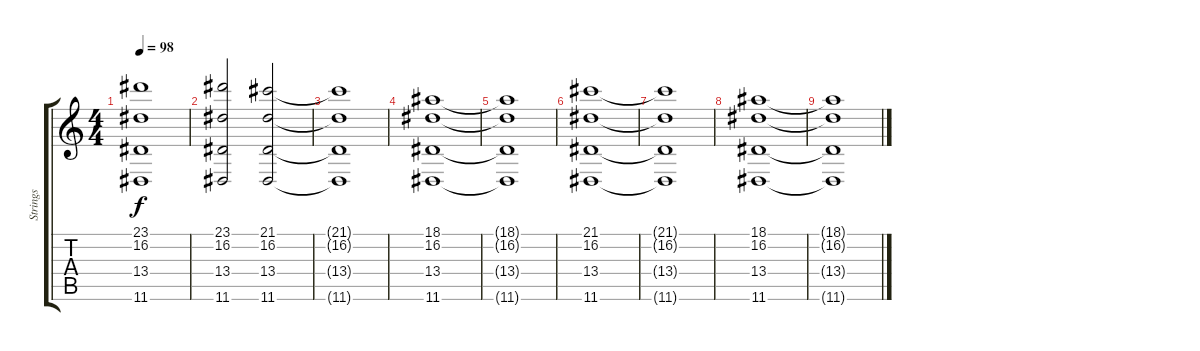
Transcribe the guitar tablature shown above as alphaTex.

\track ("Strings" "Strings") {instrument stringensemble2}
\staff {score tabs}
\tuning (E4 B3 G3 D3 A2 E2) {hide}
\ts (4 4)
\tempo 98
\clef g2
\ks c
(23.1{t} 16.2{t} 13.4{t} 11.6{t}).1{dy f} |
(23.1 16.2 13.4 11.6).2 (21.1 16.2 13.4 11.6).2 |
(21.1{t} 16.2{t} 13.4{t} 11.6{t}).1 |
(18.1 16.2 13.4 11.6).1 |
(18.1{t} 16.2{t} 13.4{t} 11.6{t}).1 |
(21.1 16.2 13.4 11.6).1 |
(21.1{t} 16.2{t} 13.4{t} 11.6{t}).1 |
(18.1 16.2 13.4 11.6).1 |
(18.1{t} 16.2{t} 13.4{t} 11.6{t}).1{volume 0}
